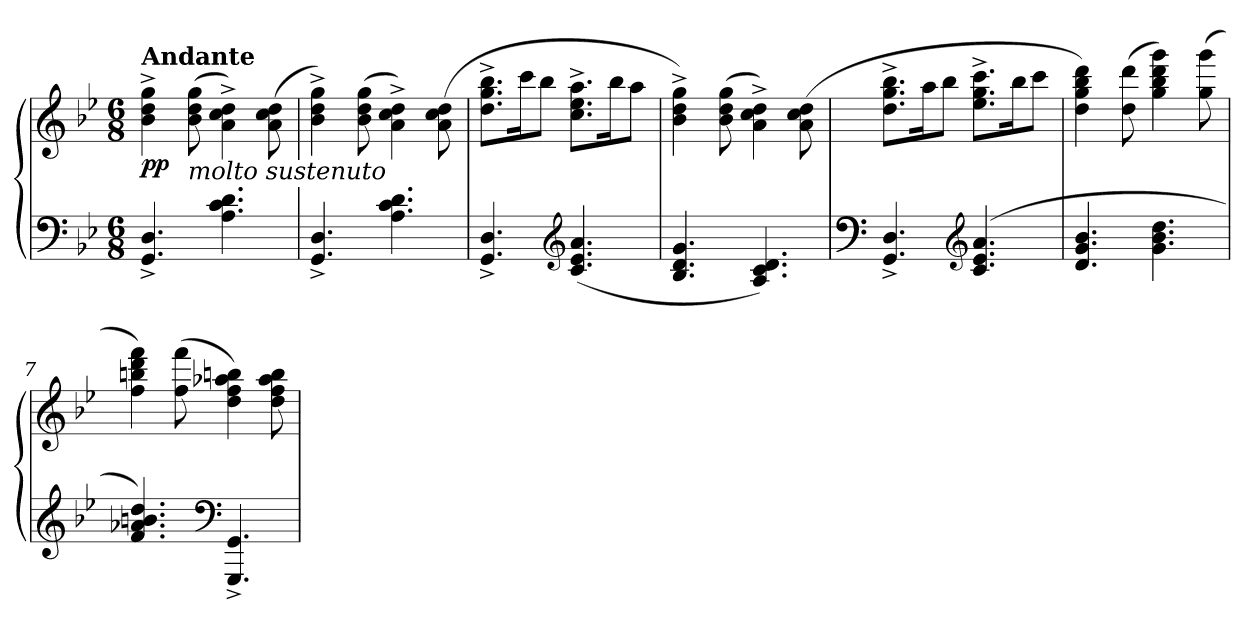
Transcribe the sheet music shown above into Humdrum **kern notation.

**kern	**kern	**dynam
*part1	*part1	*part1
*staff2	*staff1	*staff1/2
*clefF4	*clefG2	*
*k[b-e-]	*k[b-e-]	*
*M6/8	*M6/8	*
=1	=1	=1
!	!LO:TX:a:B:t=Andante	!
!	!	!LO:DY:b
4.GG^/ 4.D^/	4b-^\ 4dd^\ 4gg^\	pp
!	!LO:TX:b:i:t=molto sustenuto	!
.	(>8b-\ 8dd\ 8gg\	.
4.A\ 4.c\ 4.d\	4a^\ 4cc^\ 4dd^\)	.
.	(>8a\ 8cc\ 8dd\	.
=2	=2	=2
4.GG^/ 4.D^/	4b-^\ 4dd^\ 4gg^\)	.
.	(>8b-\ 8dd\ 8gg\	.
4.A\ 4.c\ 4.d\	4a^\ 4cc^\ 4dd^\)	.
.	(>8a\ 8cc\ 8dd\	.
=3	=3	=3
4.GG^/ 4.D^/	8.dd^\ 8.gg^\ 8.bb-^\L	.
.	16ccc\k	.
.	8bb-\J	.
*clefG2	*	*
(<4.c/ 4.e-/ 4.a/	8.cc^\ 8.ee-^\ 8.aa^\L	.
.	16bb-\k	.
.	8aa\J	.
=4	=4	=4
4.B-/ 4.d/ 4.g/	4b-^\ 4dd^\ 4gg^\)	.
.	(>8b-\ 8dd\ 8gg\	.
4.A/ 4.c/ 4.d/)	4a^\ 4cc^\ 4dd^\)	.
.	(>8a\ 8cc\ 8dd\	.
=5	=5	=5
*clefF4	*	*
4.GG^/ 4.D^/	8.dd^\ 8.gg^\ 8.bb-^\L	.
.	16aa\k	.
.	8bb-\J	.
*clefG2	*	*
(>4.c/ 4.e-/ 4.a/	8.ee-^\ 8.gg^\ 8.ccc^\L	.
.	16bb-\k	.
.	8ccc\J	.
!!LO:LB:g=z
=6	=6	=6
4.d/ 4.g/ 4.b-/	4dd\ 4gg\ 4bb-\ 4ddd\)	.
.	(>8dd\ 8ddd\	.
4.g\ 4.b-\ 4.dd\	4gg\ 4bb-\ 4ddd\ 4ggg\)	.
.	(>8gg\ 8ggg\	.
=7	=7	=7
4.f/ 4.a-X/ 4.bn/ 4.dd/)	4ff\ 4bbn\ 4ddd\ 4fff\)	.
.	(>8ff\ 8fff\	.
*clefF4	*	*
4.GGG^/ 4.GG^/	4dd\ 4ff\ 4aa-X\ 4bbn\)	.
.	8dd\ 8ff\ 8aa-\ 8bb\	.
=	=	=
*-	*-	*-
